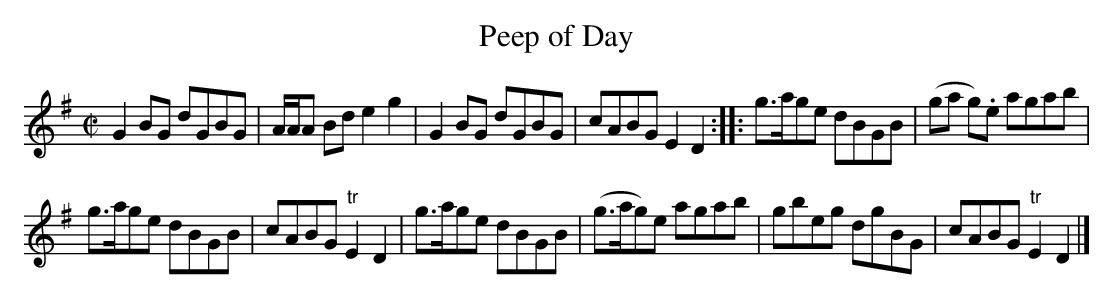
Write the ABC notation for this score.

X:1
T:Peep of Day
M:C|
K:G
G2BG dGBG| A/A/A Bd e2g2| G2BG dGBG| cABG E2D2::\
g>age dBGB| (ga g).e agab|
g>age dBGB| cABG "tr"E2D2|\
g>age dBGB| (g>ag)e agab|\
gbeg dgBG| cABG "tr"E2D2|]
